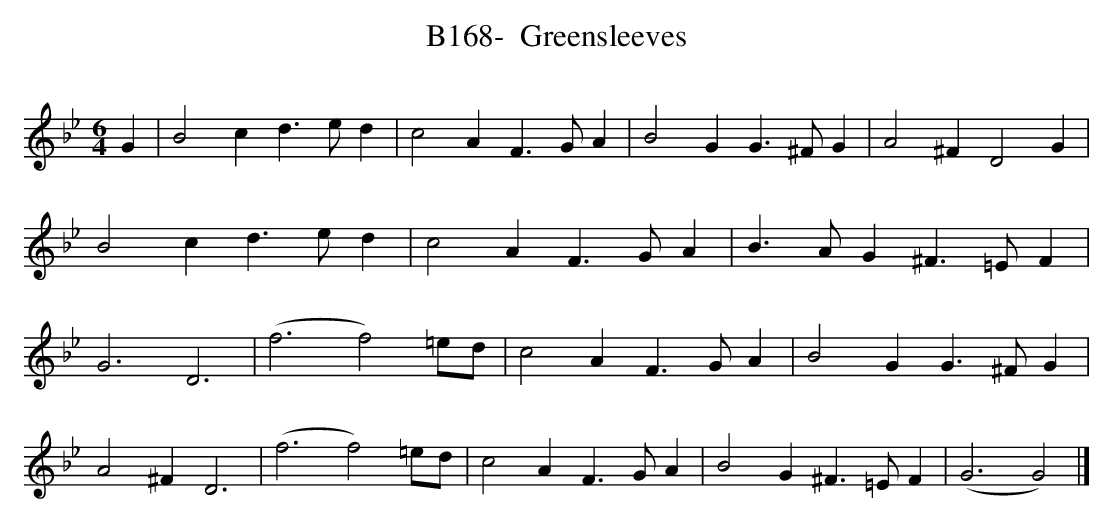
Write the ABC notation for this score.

X:1
T:B168-  Greensleeves
Q:120
L:1/4
M:6/4
K:Gm
G|B2cd3/2e/2d|c2AF3/2G/2A|B2GG3/2^F/2G|A2^FD2G|\
B2cd3/2e/2d|c2AF3/2G/2A|B3/2A/2G^F3/2=E/2F|G3D3|\
(f3f2)=e/2d/2|c2AF3/2G/2A|B2GG3/2^F/2G|A2^FD3|\
(f3f2)=e/2d/2|c2AF3/2G/2A|B2G^F3/2=E/2F|(G3G2)|]
